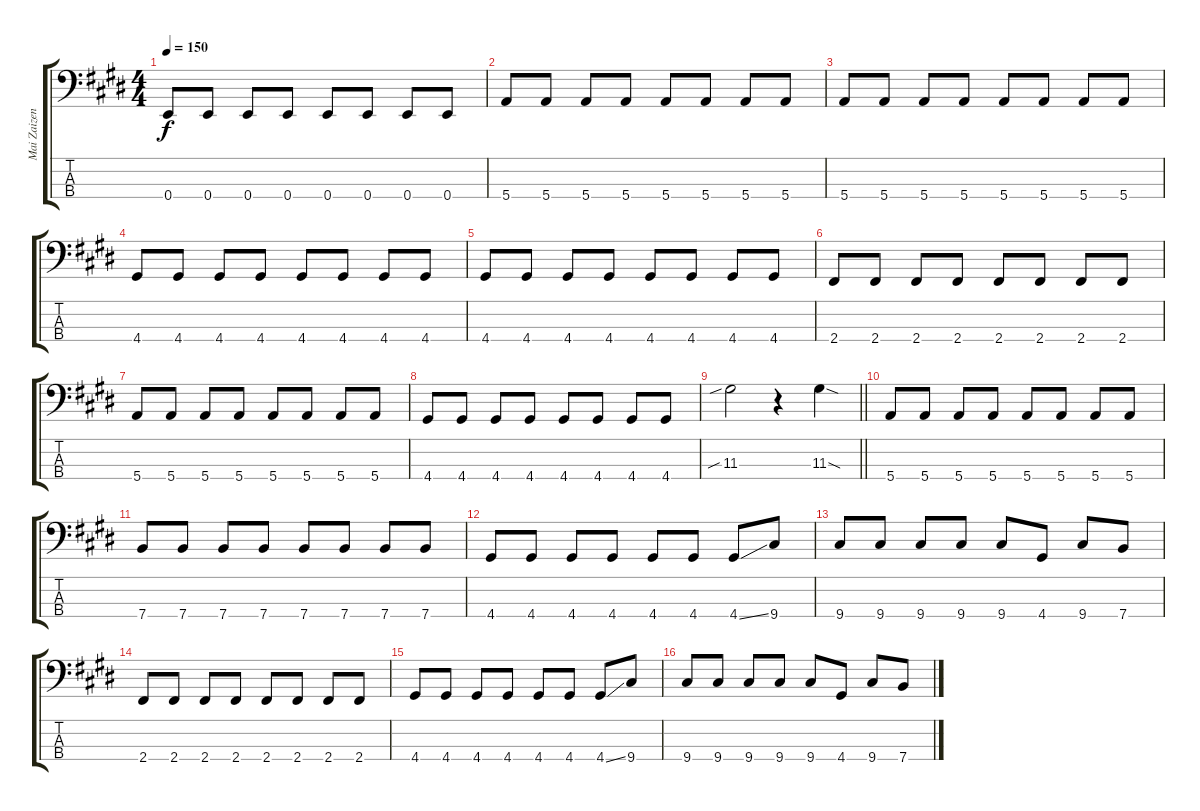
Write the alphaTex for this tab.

\track ("Mai Zaizen (Bass)" "Mai Zaizen") {instrument electricbassfinger}
\staff {score tabs}
\tuning (G2 D2 A1 E1) {hide}
\ts (4 4)
\tempo 150
\clef f4
\ks c#minor
0.4.8{dy f} 0.4.8 0.4.8 0.4.8 0.4.8 0.4.8 0.4.8 0.4.8 |
5.4.8 5.4.8 5.4.8 5.4.8 5.4.8 5.4.8 5.4.8 5.4.8 |
5.4.8 5.4.8 5.4.8 5.4.8 5.4.8 5.4.8 5.4.8 5.4.8 |
4.4.8 4.4.8 4.4.8 4.4.8 4.4.8 4.4.8 4.4.8 4.4.8 |
4.4.8 4.4.8 4.4.8 4.4.8 4.4.8 4.4.8 4.4.8 4.4.8 |
2.4.8 2.4.8 2.4.8 2.4.8 2.4.8 2.4.8 2.4.8 2.4.8 |
5.4.8 5.4.8 5.4.8 5.4.8 5.4.8 5.4.8 5.4.8 5.4.8 |
4.4.8 4.4.8 4.4.8 4.4.8 4.4.8 4.4.8 4.4.8 4.4.8 |
\barLineRight lightlight
11.3{sib}.2 r.4 11.3{sod}.4 |
5.4.8 5.4.8 5.4.8 5.4.8 5.4.8 5.4.8 5.4.8 5.4.8 |
7.4.8 7.4.8 7.4.8 7.4.8 7.4.8 7.4.8 7.4.8 7.4.8 |
4.4.8 4.4.8 4.4.8 4.4.8 4.4.8 4.4.8 4.4{ss}.8 9.4.8 |
9.4.8 9.4.8 9.4.8 9.4.8 9.4.8 4.4.8 9.4.8 7.4.8 |
2.4.8 2.4.8 2.4.8 2.4.8 2.4.8 2.4.8 2.4.8 2.4.8 |
4.4.8 4.4.8 4.4.8 4.4.8 4.4.8 4.4.8 4.4{ss}.8 9.4.8 |
9.4.8 9.4.8 9.4.8 9.4.8 9.4.8 4.4.8 9.4.8 7.4.8
